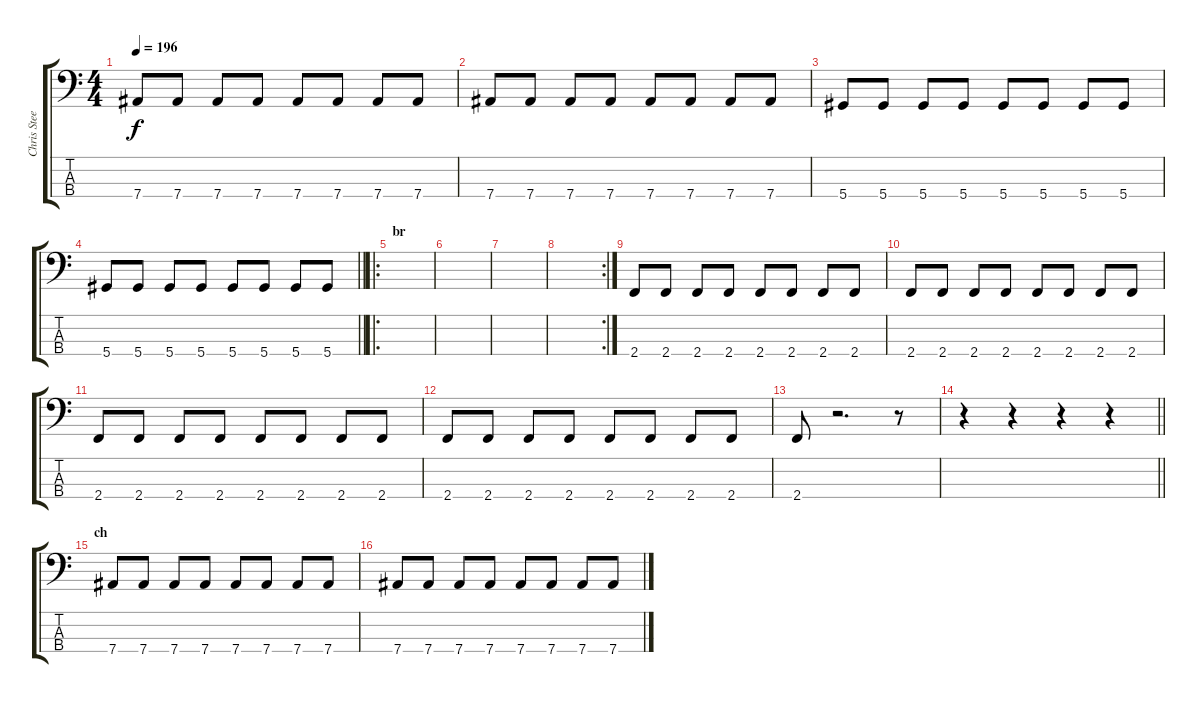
\track ("Chris Steele" "Chris Stee") {instrument electricbasspick}
\staff {score tabs}
\tuning (Gb2 Db2 Ab1 Eb1) {hide}
\ts (4 4)
\tempo 196
\clef f4
\ks c
7.4.8{dy f} 7.4.8 7.4.8 7.4.8 7.4.8 7.4.8 7.4.8 7.4.8 |
7.4.8 7.4.8 7.4.8 7.4.8 7.4.8 7.4.8 7.4.8 7.4.8 |
5.4.8 5.4.8 5.4.8 5.4.8 5.4.8 5.4.8 5.4.8 5.4.8 |
\barLineRight lightlight
5.4.8 5.4.8 5.4.8 5.4.8 5.4.8 5.4.8 5.4.8 5.4.8 |
\ro
\section ("" "br")
|
|
|
\rc 2
|
2.4.8 2.4.8 2.4.8 2.4.8 2.4.8 2.4.8 2.4.8 2.4.8 |
2.4.8 2.4.8 2.4.8 2.4.8 2.4.8 2.4.8 2.4.8 2.4.8 |
2.4.8 2.4.8 2.4.8 2.4.8 2.4.8 2.4.8 2.4.8 2.4.8 |
2.4.8 2.4.8 2.4.8 2.4.8 2.4.8 2.4.8 2.4.8 2.4.8 |
2.4.8 r.2{d} r.8 |
\barLineRight lightlight
r.4 r.4 r.4 r.4 |
\section ("" "ch")
7.4.8 7.4.8 7.4.8 7.4.8 7.4.8 7.4.8 7.4.8 7.4.8 |
7.4.8 7.4.8 7.4.8 7.4.8 7.4.8 7.4.8 7.4.8 7.4.8
